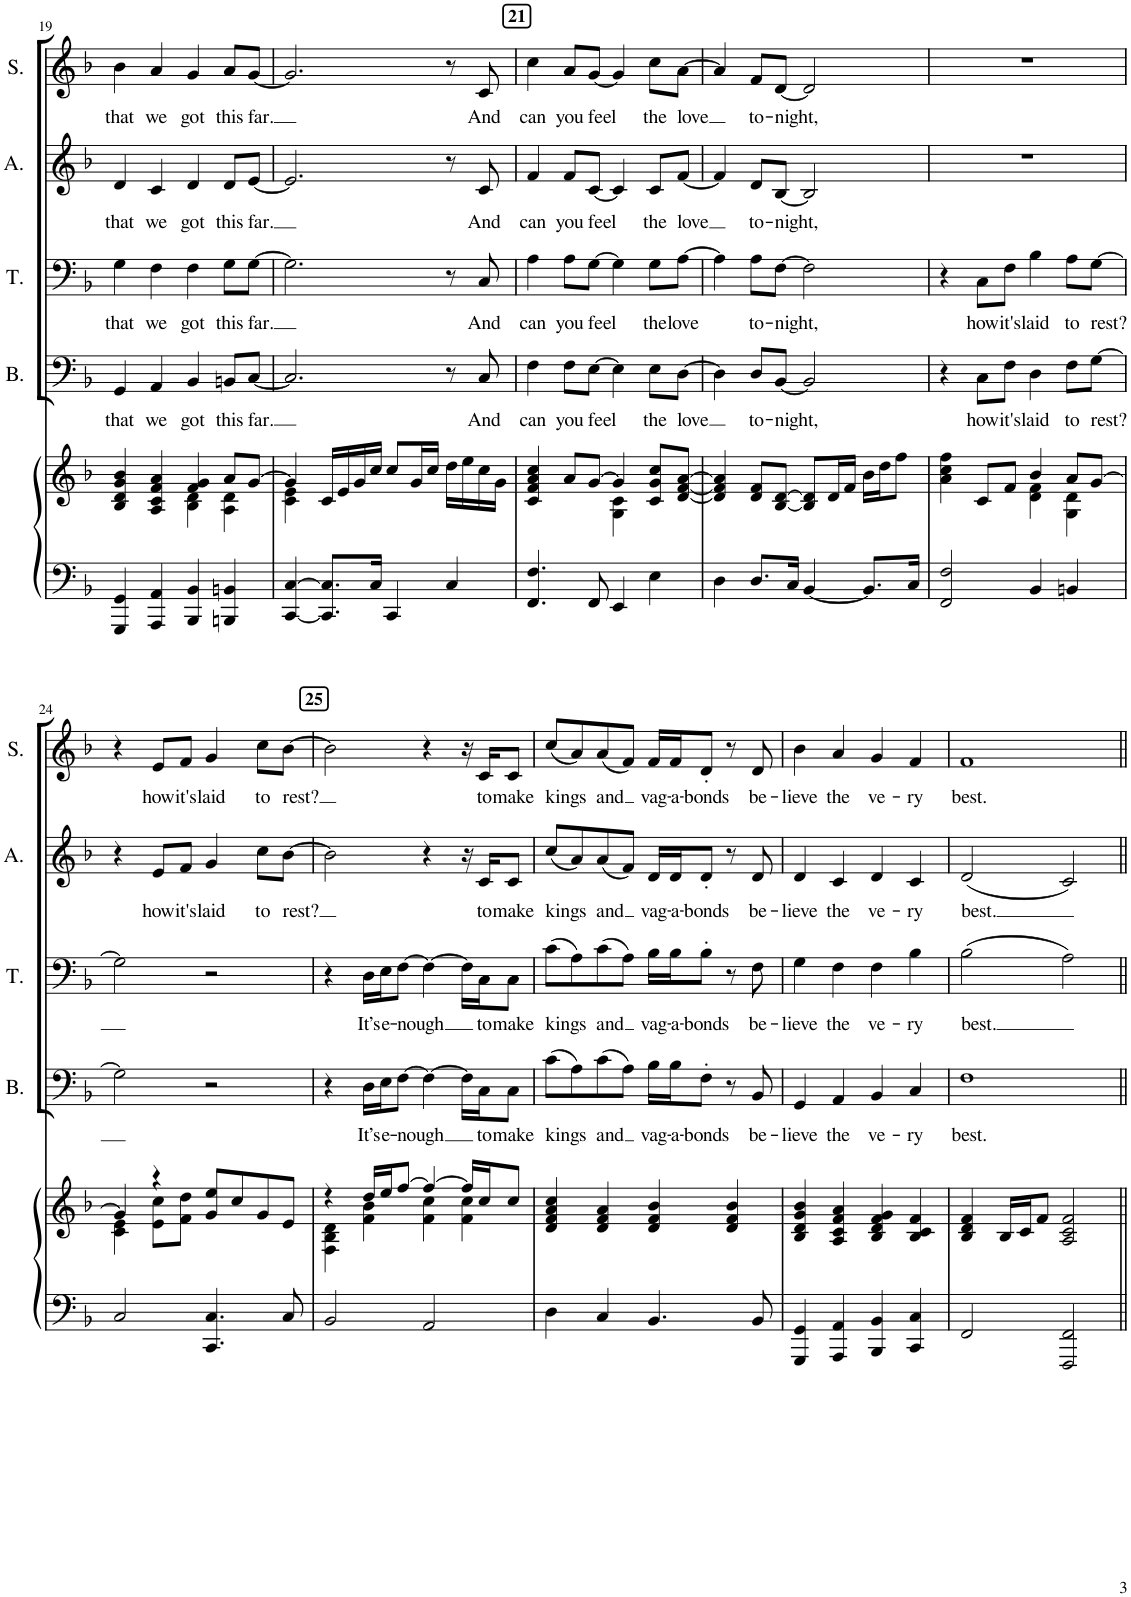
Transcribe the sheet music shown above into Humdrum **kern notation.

**kern	**kern	**kern	**text	**kern	**text	**kern	**text	**kern	**text
*part5	*part5	*part4	*part4	*part3	*part3	*part2	*part2	*part1	*part1
*staff6	*staff5	*staff4	*staff4	*staff3	*staff3	*staff2	*staff2	*staff1	*staff1
*I"Piano	*	*I"Bas	*	*I"Tenor	*	*I"Alt	*	*I"Sopr.	*
*I'Pno	*	*I'B.	*	*I'T.	*	*I'A.	*	*I'S.	*
!!LO:PB:g=z
*clefF4	*clefG2	*clefF4	*	*clefF4	*	*clefG2	*	*clefG2	*
*k[b-]	*k[b-]	*k[b-]	*	*k[b-]	*	*k[b-]	*	*k[b-]	*
*M4/4	*M4/4	*M4/4	*	*M4/4	*	*M4/4	*	*M4/4	*
=19	=19	=19	=19	=19	=19	=19	=19	=19	=19
*	*^	*	*	*	*	*	*	*	*
!	!	!	!	!LO:LY:b	!	!LO:LY:b	!	!LO:LY:b	!	!LO:LY:b
4GGG/ 4GG/	4B-/ 4d/ 4g/ 4b-/	2ryy	4GG/	that	4G\	that	4d/	that	4b-\	that
!	!	!	!	!LO:LY:b	!	!LO:LY:b	!	!LO:LY:b	!	!LO:LY:b
4AAA/ 4AA/	4A/ 4c/ 4f/ 4a/	.	4AA/	we	4F\	we	4c/	we	4a/	we
!	!	!	!	!LO:LY:b	!	!LO:LY:b	!	!LO:LY:b	!	!LO:LY:b
4BBB-/ 4BB-/	4f/ 4g/	4B-\ 4d\	4BB-/	got	4F\	got	4d/	got	4g/	got
!	!	!	!	!LO:LY:b	!	!LO:LY:b	!	!LO:LY:b	!	!LO:LY:b
4BBBn/ 4BBn/	8a/L	4A\ 4d\	8BBn/L	this	8G\L	this	8d/L	this	8a/L	this
!	!	!	!	!LO:LY:b	!	!LO:LY:b	!	!LO:LY:b	!	!LO:LY:b
.	[8g/J	.	[8C/J	far.	[8G\J	far.	[8e/J	far.	[8g/J	far.
=20	=20	=20	=20	=20	=20	=20	=20	=20	=20	=20
[4CC/ [4C/	4g/]	4c\ 4e\	2.C/]	.	2.G\]	.	2.e/]	.	2.g/]	.
8.CC/] 8.C/]L	16c/LL	2.ryy	.	.	.	.	.	.	.	.
.	16e/	.	.	.	.	.	.	.	.	.
.	16g/	.	.	.	.	.	.	.	.	.
16C/Jk	16cc/JJ	.	.	.	.	.	.	.	.	.
4CC/	8cc/L	.	.	.	.	.	.	.	.	.
.	16g/L	.	.	.	.	.	.	.	.	.
.	16cc/JJ	.	.	.	.	.	.	.	.	.
4C/	16dd\LL	.	8r	.	8r	.	8r	.	8r	.
.	16ee\	.	.	.	.	.	.	.	.	.
!	!	!	!	!LO:LY:b	!	!LO:LY:b	!	!LO:LY:b	!	!LO:LY:b
.	16cc\	.	8C/	And	8C/	And	8c/	And	8c/	And
.	16g\JJ	.	.	.	.	.	.	.	.	.
!!LO:REH:place=s1:a:B:cj:t=21
=21	=21	=21	=21	=21	=21	=21	=21	=21	=21	=21
!	!	!	!	!LO:LY:b	!	!LO:LY:b	!	!LO:LY:b	!	!LO:LY:b
4.FF/ 4.F/	4c/ 4f/ 4a/ 4cc/	2ryy	4F\	can	4A\	can	4f/	can	4cc\	can
!	!	!	!	!LO:LY:b	!	!LO:LY:b	!	!LO:LY:b	!	!LO:LY:b
.	8a/L	.	8F\L	you	8A\L	you	8f/L	you	8a/L	you
!	!	!	!	!LO:LY:b	!	!LO:LY:b	!	!LO:LY:b	!	!LO:LY:b
8FF/	[8g/J	.	[8E\J	feel	[8G\J	feel	[8c/J	feel	[8g/J	feel
4EE/	4g/]	4G\ 4c\	4E\]	.	4G\]	.	4c/]	.	4g/]	.
!	!	!	!	!LO:LY:b	!	!LO:LY:b	!	!LO:LY:b	!	!LO:LY:b
4E\	8c/ 8g/ 8cc/L	4ryy	8E\L	the	8G\L	the	8c/L	the	8cc\L	the
!	!	!	!	!LO:LY:b	!	!LO:LY:b	!	!LO:LY:b	!	!LO:LY:b
.	[8d/ [8f/ [8a/J	.	[8D\J	love	[8A\J	love	[8f/J	love	[8a\J	love
*	*v	*v	*	*	*	*	*	*	*	*
=22	=22	=22	=22	=22	=22	=22	=22	=22	=22
4D\	4d/] 4f/] 4a/]	4D\]	.	4A\]	.	4f/]	.	4a/]	.
!	!	!	!LO:LY:b	!	!LO:LY:b	!	!LO:LY:b	!	!LO:LY:b
8.D/L	8d/ 8f/L	8D/L	to-	8A\L	to-	8d/L	to-	8f/L	to-
!	!	!	!LO:LY:b	!	!LO:LY:b	!	!LO:LY:b	!	!LO:LY:b
.	[8B-/ [8d/J	[8BB-/J	-night,	[8F\J	-night,	[8B-/J	-night,	[8d/J	-night,
16C/Jk	.	.	.	.	.	.	.	.	.
[4BB-/	8B-/] 8d/]L	2BB-/]	.	2F\]	.	2B-/]	.	2d/]	.
.	16d/L	.	.	.	.	.	.	.	.
.	16f/JJ	.	.	.	.	.	.	.	.
8.BB-/L]	16b-\LL	.	.	.	.	.	.	.	.
.	16dd\J	.	.	.	.	.	.	.	.
.	8ff\J	.	.	.	.	.	.	.	.
16C/Jk	.	.	.	.	.	.	.	.	.
=23	=23	=23	=23	=23	=23	=23	=23	=23	=23
*	*^	*	*	*	*	*	*	*	*
2FF/ 2F/	4a\ 4cc\ 4ff\	2ryy	4r	.	4r	.	1r	.	1r	.
!	!	!	!	!LO:LY:b	!	!LO:LY:b	!	!	!	!
.	8c/L	.	8C\L	how	8C\L	how	.	.	.	.
!	!	!	!	!LO:LY:b	!	!LO:LY:b	!	!	!	!
.	8f/J	.	8F\J	it's	8F\J	it's	.	.	.	.
!	!	!	!	!LO:LY:b	!	!LO:LY:b	!	!	!	!
4BB-/	4b-/	4d\ 4f\	4D\	laid	4B-\	laid	.	.	.	.
!	!	!	!	!LO:LY:b	!	!LO:LY:b	!	!	!	!
4BBn/	8a/L	4G\ 4d\	8F\L	to	8A\L	to	.	.	.	.
!	!	!	!	!LO:LY:b	!	!LO:LY:b	!	!	!	!
.	[8g/J	.	[8G\J	rest?	[8G\J	rest?	.	.	.	.
!!LO:LB:g=z
=24	=24	=24	=24	=24	=24	=24	=24	=24	=24	=24
2C/	4g/]	4c\ 4e\	2G\]	.	2G\]	.	4r	.	4r	.
!	!	!	!	!	!	!	!	!LO:LY:b	!	!LO:LY:b
.	4r	8e\ 8cc\L	.	.	.	.	8e/L	how	8e/L	how
!	!	!	!	!	!	!	!	!LO:LY:b	!	!LO:LY:b
.	.	8f\ 8dd\J	.	.	.	.	8f/J	it's	8f/J	it's
!	!	!	!	!	!	!	!	!LO:LY:b	!	!LO:LY:b
4.CC/ 4.C/	8g/ 8ee/L	2ryy	2r	.	2r	.	4g/	laid	4g/	laid
.	8cc/	.	.	.	.	.	.	.	.	.
!	!	!	!	!	!	!	!	!LO:LY:b	!	!LO:LY:b
.	8g/	.	.	.	.	.	8cc\L	to	8cc\L	to
!	!	!	!	!	!	!	!	!LO:LY:b	!	!LO:LY:b
8C/	8e/J	.	.	.	.	.	[8b-\J	rest?	[8b-\J	rest?
!!LO:REH:place=s1:a:B:cj:t=25
=25	=25	=25	=25	=25	=25	=25	=25	=25	=25	=25
2BB-/	4r	4F\ 4B-\ 4d\	4r	.	4r	.	2b-\]	.	2b-\]	.
!	!	!	!	!LO:LY:b	!	!LO:LY:b	!	!	!	!
.	16dd/LL	4f\ 4b-\	16D\LL	It’s	16D\LL	It’s	.	.	.	.
!	!	!	!	!LO:LY:b	!	!LO:LY:b	!	!	!	!
.	16ee/J	.	16E\J	e-	16E\J	e-	.	.	.	.
!	!	!	!	!LO:LY:b	!	!LO:LY:b	!	!	!	!
.	[8ff/J	.	[8F\J	-nough	[8F\J	-nough	.	.	.	.
2AA/	4ff/_	4f\ 4cc\	4F\_	.	4F\_	.	4r	.	4r	.
.	16ff/LL]	4f\ 4cc\	16F\LL]	.	16F\LL]	.	16r	.	16r	.
!	!	!	!	!LO:LY:b	!	!LO:LY:b	!	!LO:LY:b	!	!LO:LY:b
.	16cc/J	.	16C\J	to	16C\J	to	16c/KL	to	16c/KL	to
!	!	!	!	!LO:LY:b	!	!LO:LY:b	!	!LO:LY:b	!	!LO:LY:b
.	8cc/J	.	8C\J	make	8C\J	make	8c/J	make	8c/J	make
*	*v	*v	*	*	*	*	*	*	*	*
=26	=26	=26	=26	=26	=26	=26	=26	=26	=26
!	!	!	!LO:LY:b	!	!LO:LY:b	!	!LO:LY:b	!	!LO:LY:b
4D\	4d/ 4f/ 4a/ 4cc/	(8c\L	kings	(8c\L	kings	(8cc/L	kings	(8cc/L	kings
.	.	8A\)	.	8A\)	.	8a/)	.	8a/)	.
!	!	!	!LO:LY:b	!	!LO:LY:b	!	!LO:LY:b	!	!LO:LY:b
4C/	4d/ 4f/ 4a/	(8c\	and	(8c\	and	(8a/	and	(8a/	and
.	.	8A\J)	.	8A\J)	.	8f/J)	.	8f/J)	.
!	!	!	!LO:LY:b	!	!LO:LY:b	!	!LO:LY:b	!	!LO:LY:b
4.BB-/	4d/ 4f/ 4b-/	16B-\LL	vag-	16B-\LL	vag-	16d/LL	vag-	16f/LL	vag-
!	!	!	!LO:LY:b	!	!LO:LY:b	!	!LO:LY:b	!	!LO:LY:b
.	.	16B-\J	-a-	16B-\J	-a-	16d/J	-a-	16f/J	-a-
!	!	!	!LO:LY:b	!	!LO:LY:b	!	!LO:LY:b	!	!LO:LY:b
.	.	8F'\J	-bonds	8B-'\J	-bonds	8d'/J	-bonds	8d'/J	-bonds
.	4d/ 4f/ 4b-/	8r	.	8r	.	8r	.	8r	.
!	!	!	!LO:LY:b	!	!LO:LY:b	!	!LO:LY:b	!	!LO:LY:b
8BB-/	.	8BB-/	be-	8F\	be-	8d/	be-	8d/	be-
=27	=27	=27	=27	=27	=27	=27	=27	=27	=27
!	!	!	!LO:LY:b	!	!LO:LY:b	!	!LO:LY:b	!	!LO:LY:b
4GGG/ 4GG/	4B-/ 4d/ 4g/ 4b-/	4GG/	-lieve	4G\	-lieve	4d/	-lieve	4b-\	-lieve
!	!	!	!LO:LY:b	!	!LO:LY:b	!	!LO:LY:b	!	!LO:LY:b
4AAA/ 4AA/	4A/ 4c/ 4f/ 4a/	4AA/	the	4F\	the	4c/	the	4a/	the
!	!	!	!LO:LY:b	!	!LO:LY:b	!	!LO:LY:b	!	!LO:LY:b
4BBB-/ 4BB-/	4B-/ 4d/ 4f/ 4g/	4BB-/	ve-	4F\	ve-	4d/	ve-	4g/	ve-
!	!	!	!LO:LY:b	!	!LO:LY:b	!	!LO:LY:b	!	!LO:LY:b
4CC/ 4C/	4B-/ 4c/ 4f/	4C/	-ry	4B-\	-ry	4c/	-ry	4f/	-ry
=28	=28	=28	=28	=28	=28	=28	=28	=28	=28
!	!	!	!LO:LY:b	!	!LO:LY:b	!	!LO:LY:b	!	!LO:LY:b
2FF/	4B-/ 4d/ 4f/	1F	best.	(2B-\	best.	(2d/	best.	1f	best.
.	16B-/LL	.	.	.	.	.	.	.	.
.	16c/J	.	.	.	.	.	.	.	.
.	8f/J	.	.	.	.	.	.	.	.
2FFF/ 2FF/	2A/ 2c/ 2f/	.	.	2A\)	.	2c/)	.	.	.
=||	=||	=||	=||	=||	=||	=||	=||	=||	=||
*-	*-	*-	*-	*-	*-	*-	*-	*-	*-
